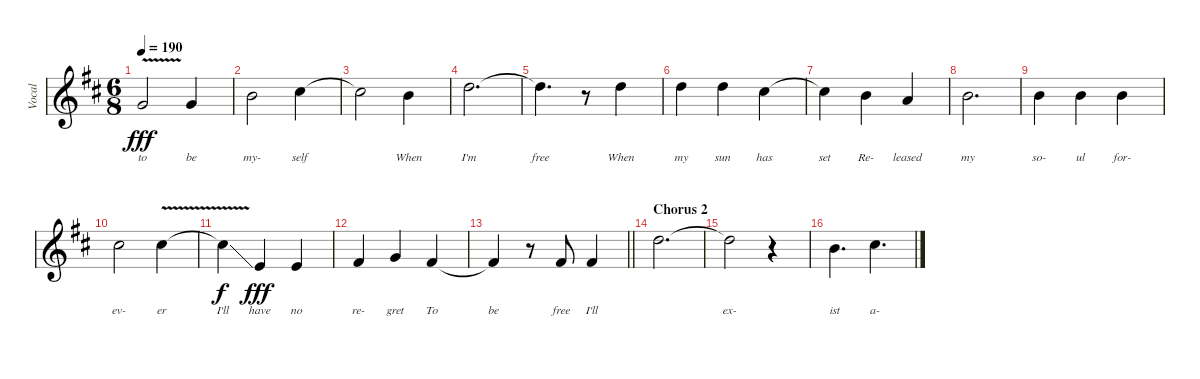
\track ("Vocal" "Vocal") {instrument altosax}
\staff {score}
\tuning (Db4 Ab3 E3 B2 Gb2 B1) {hide}
\ts (6 8)
\tempo 190
\clef g2
\ks bminor
6.1{v}.2{lyrics (0 "to") lyrics (1 "") lyrics (2 "") lyrics (3 "") lyrics (4 "") dy fff} 6.1.4{lyrics (0 "be") lyrics (1 "") lyrics (2 "") lyrics (3 "") lyrics (4 "")} |
10.1.2{lyrics (0 "my-") lyrics (1 "") lyrics (2 "") lyrics (3 "") lyrics (4 "")} 12.1.4{lyrics (0 "self") lyrics (1 "") lyrics (2 "") lyrics (3 "") lyrics (4 "")} |
12.1{t}.2{lyrics (0 "") lyrics (1 "") lyrics (2 "") lyrics (3 "") lyrics (4 "")} 10.1.4{lyrics (0 "When") lyrics (1 "") lyrics (2 "") lyrics (3 "") lyrics (4 "")} |
13.1.2{d lyrics (0 "I'm") lyrics (1 "") lyrics (2 "") lyrics (3 "") lyrics (4 "")} |
13.1{t}.4{d lyrics (0 "free") lyrics (1 "") lyrics (2 "") lyrics (3 "") lyrics (4 "")} r.8 13.1.4{lyrics (0 "When") lyrics (1 "") lyrics (2 "") lyrics (3 "") lyrics (4 "")} |
13.1.4{lyrics (0 "my") lyrics (1 "") lyrics (2 "") lyrics (3 "") lyrics (4 "")} 13.1.4{lyrics (0 "sun") lyrics (1 "") lyrics (2 "") lyrics (3 "") lyrics (4 "")} 12.1.4{lyrics (0 "has") lyrics (1 "") lyrics (2 "") lyrics (3 "") lyrics (4 "")} |
12.1{t}.4{lyrics (0 "set") lyrics (1 "") lyrics (2 "") lyrics (3 "") lyrics (4 "")} 10.1.4{lyrics (0 "Re-") lyrics (1 "") lyrics (2 "") lyrics (3 "") lyrics (4 "")} 8.1.4{lyrics (0 "leased") lyrics (1 "") lyrics (2 "") lyrics (3 "") lyrics (4 "")} |
10.1.2{d lyrics (0 "my") lyrics (1 "") lyrics (2 "") lyrics (3 "") lyrics (4 "")} |
10.1.4{lyrics (0 "so-") lyrics (1 "") lyrics (2 "") lyrics (3 "") lyrics (4 "")} 10.1.4{lyrics (0 "ul") lyrics (1 "") lyrics (2 "") lyrics (3 "") lyrics (4 "")} 10.1.4{lyrics (0 "for-") lyrics (1 "") lyrics (2 "") lyrics (3 "") lyrics (4 "")} |
12.1.2{lyrics (0 "ev-") lyrics (1 "") lyrics (2 "") lyrics (3 "") lyrics (4 "")} 21.3{v}.4{lyrics (0 "er") lyrics (1 "") lyrics (2 "") lyrics (3 "") lyrics (4 "")} |
21.3{ss t}.4{lyrics (0 "I'll") lyrics (1 "") lyrics (2 "") lyrics (3 "") lyrics (4 "") dy f} 12.3.4{lyrics (0 "have") lyrics (1 "") lyrics (2 "") lyrics (3 "") lyrics (4 "") dy fff} 12.3.4{lyrics (0 "no") lyrics (1 "") lyrics (2 "") lyrics (3 "") lyrics (4 "")} |
10.2.4{lyrics (0 "re-") lyrics (1 "") lyrics (2 "") lyrics (3 "") lyrics (4 "")} 11.2.4{lyrics (0 "gret") lyrics (1 "") lyrics (2 "") lyrics (3 "") lyrics (4 "")} 10.2.4{lyrics (0 "To") lyrics (1 "") lyrics (2 "") lyrics (3 "") lyrics (4 "")} |
\barLineRight lightlight
10.2{t}.4{lyrics (0 "be") lyrics (1 "") lyrics (2 "") lyrics (3 "") lyrics (4 "")} r.8 10.2.8{lyrics (0 "free") lyrics (1 "") lyrics (2 "") lyrics (3 "") lyrics (4 "")} 10.2.4{lyrics (0 "I'll") lyrics (1 "") lyrics (2 "") lyrics (3 "") lyrics (4 "")} |
\section ("" "Chorus 2")
13.1.2{d lyrics (0 "") lyrics (1 "") lyrics (2 "") lyrics (3 "") lyrics (4 "")} |
13.1{t}.2{lyrics (0 "ex-") lyrics (1 "") lyrics (2 "") lyrics (3 "") lyrics (4 "")} r.4 |
10.1.4{d lyrics (0 "ist") lyrics (1 "") lyrics (2 "") lyrics (3 "") lyrics (4 "")} 12.1.4{d lyrics (0 "a-") lyrics (1 "") lyrics (2 "") lyrics (3 "") lyrics (4 "")}
